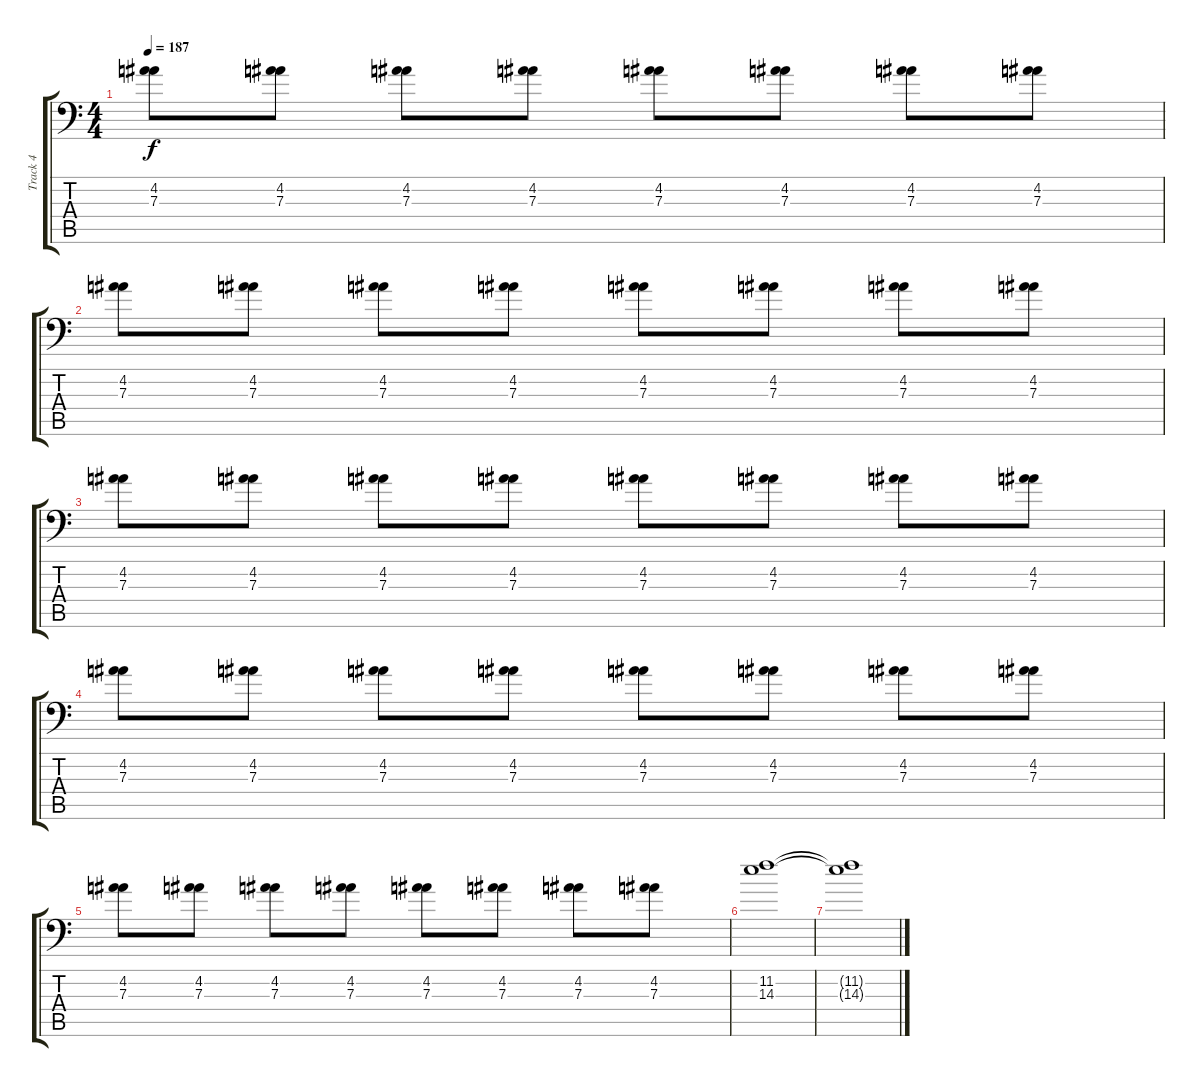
\track ("Track 4" "Track 4") {instrument distortionguitar}
\staff {score tabs}
\tuning (B3 Gb3 D3 A2 E2 A1) {hide}
\ts (4 4)
\tempo 187
\clef f4
\ks c
(4.2 7.3).8{dy f} (4.2 7.3).8 (4.2 7.3).8 (4.2 7.3).8 (4.2 7.3).8 (4.2 7.3).8 (4.2 7.3).8 (4.2 7.3).8 |
(4.2 7.3).8 (4.2 7.3).8 (4.2 7.3).8 (4.2 7.3).8 (4.2 7.3).8 (4.2 7.3).8 (4.2 7.3).8 (4.2 7.3).8 |
(4.2 7.3).8 (4.2 7.3).8 (4.2 7.3).8 (4.2 7.3).8 (4.2 7.3).8 (4.2 7.3).8 (4.2 7.3).8 (4.2 7.3).8 |
(4.2 7.3).8 (4.2 7.3).8 (4.2 7.3).8 (4.2 7.3).8 (4.2 7.3).8 (4.2 7.3).8 (4.2 7.3).8 (4.2 7.3).8 |
(4.2 7.3).8 (4.2 7.3).8 (4.2 7.3).8 (4.2 7.3).8 (4.2 7.3).8 (4.2 7.3).8 (4.2 7.3).8 (4.2 7.3).8 |
(11.2 14.3).1 |
(11.2{t} 14.3{t}).1
